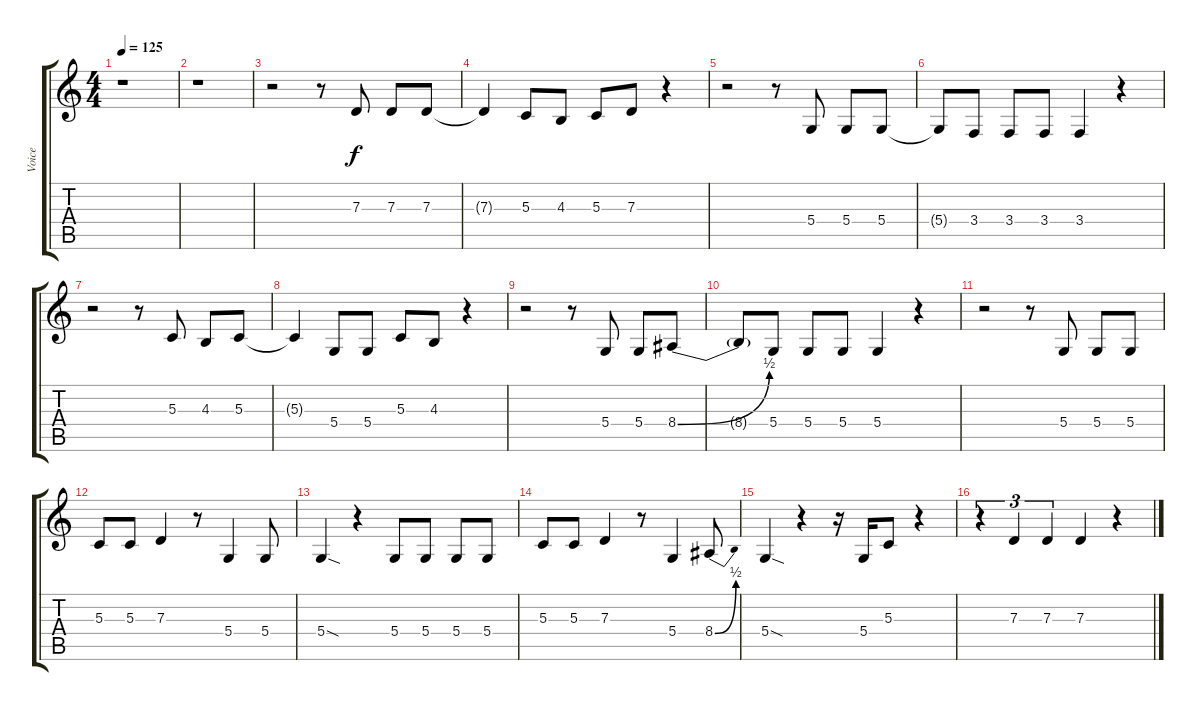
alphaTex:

\track ("Voice" "Voice") {instrument shanai}
\staff {score tabs}
\tuning (E4 B3 G3 D3 A2 E2) {hide}
\ts (4 4)
\tempo 125
\clef g2
\ks c
r.1{dy f} |
r.1 |
r.2 r.8 7.3.8 7.3.8 7.3.8 |
7.3{t}.4 5.3.8 4.3.8 5.3.8 7.3.8 r.4 |
r.2 r.8 5.4.8 5.4.8 5.4.8 |
5.4{t}.8 3.4.8 3.4.8 3.4.8 3.4.4 r.4 |
r.2 r.8 5.3.8 4.3.8 5.3.8 |
5.3{t}.4 5.4.8 5.4.8 5.3.8 4.3.8 r.4 |
r.2 r.8 5.4.8 5.4.8 8.4{be (bend 0 0 60 2)}.8 |
8.4{t}.8 5.4.8 5.4.8 5.4.8 5.4.4 r.4 |
r.2 r.8 5.4.8 5.4.8 5.4.8 |
5.3.8 5.3.8 7.3.4 r.8 5.4.4 5.4.8 |
5.4{sod}.4 r.4 5.4.8 5.4.8 5.4.8 5.4.8 |
5.3.8 5.3.8 7.3.4 r.8 5.4.4 8.4{be (bend 0 0 60 2)}.8 |
5.4{sod}.4 r.4 r.16 5.4.16 5.3.8 r.4 |
r.4{tu (3 2)} 7.3.4{tu (3 2)} 7.3.4{tu (3 2)} 7.3.4 r.4
